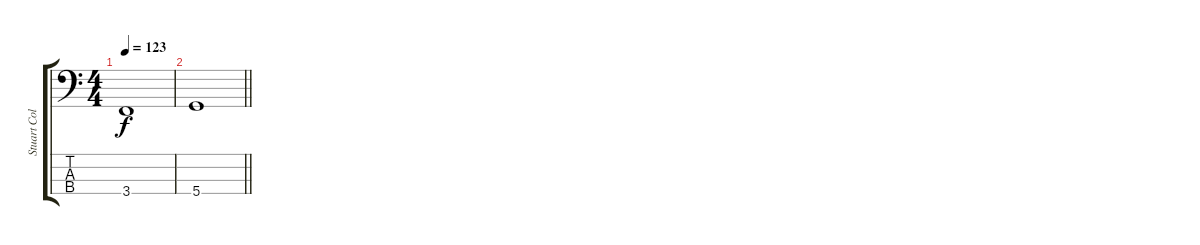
\track ("Stuart Coleman" "Stuart Col") {instrument electricbassfinger}
\staff {score tabs}
\tuning (G2 D2 A1 D1) {hide}
\ts (4 4)
\tempo 123
\clef f4
\ks c
3.4{t}.1{dy f} |
\barLineRight lightlight
5.4.1
